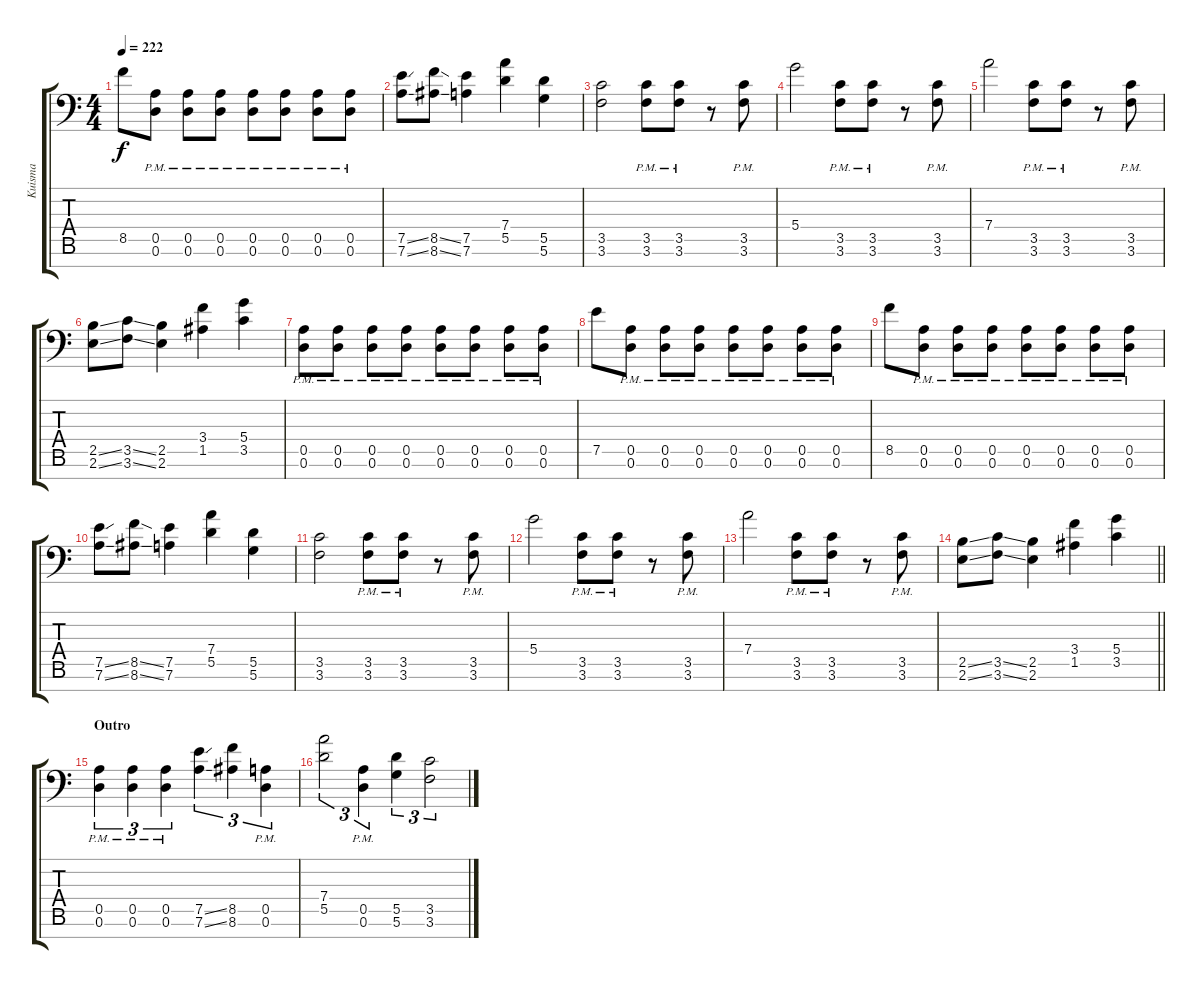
\track ("Kuisma" "Kuisma") {instrument distortionguitar}
\staff {score tabs}
\tuning (E4 B3 G3 D3 A2 D2 A1) {hide}
\ts (4 4)
\tempo 222
\clef f4
\ks c
8.5.8{dy f} (0.5{pm} 0.6{pm}).8 (0.5{pm} 0.6{pm}).8 (0.5{pm} 0.6{pm}).8 (0.5{pm} 0.6{pm}).8 (0.5{pm} 0.6{pm}).8 (0.5{pm} 0.6{pm}).8 (0.5{pm} 0.6{pm}).8 |
(7.5{ss} 7.6{ss}).8 (8.5{ss} 8.6{ss}).8 (7.5 7.6).4 (7.4 5.5).4 (5.5 5.6).4 |
(3.5 3.6).2 (3.5{pm} 3.6{pm}).8 (3.5{pm} 3.6{pm}).8 r.8 (3.5{pm} 3.6{pm}).8 |
5.4.2 (3.5{pm} 3.6{pm}).8 (3.5{pm} 3.6{pm}).8 r.8 (3.5{pm} 3.6{pm}).8 |
7.4.2 (3.5{pm} 3.6{pm}).8 (3.5{pm} 3.6{pm}).8 r.8 (3.5{pm} 3.6{pm}).8 |
(2.5{ss} 2.6{ss}).8 (3.5{ss} 3.6{ss}).8 (2.5 2.6).4 (3.4 1.5).4 (5.4 3.5).4 |
(0.5{pm} 0.6{pm}).8 (0.5{pm} 0.6{pm}).8 (0.5{pm} 0.6{pm}).8 (0.5{pm} 0.6{pm}).8 (0.5{pm} 0.6{pm}).8 (0.5{pm} 0.6{pm}).8 (0.5{pm} 0.6{pm}).8 (0.5{pm} 0.6{pm}).8 |
7.5.8 (0.5{pm} 0.6{pm}).8 (0.5{pm} 0.6{pm}).8 (0.5{pm} 0.6{pm}).8 (0.5{pm} 0.6{pm}).8 (0.5{pm} 0.6{pm}).8 (0.5{pm} 0.6{pm}).8 (0.5{pm} 0.6{pm}).8 |
8.5.8 (0.5{pm} 0.6{pm}).8 (0.5{pm} 0.6{pm}).8 (0.5{pm} 0.6{pm}).8 (0.5{pm} 0.6{pm}).8 (0.5{pm} 0.6{pm}).8 (0.5{pm} 0.6{pm}).8 (0.5{pm} 0.6{pm}).8 |
(7.5{ss} 7.6{ss}).8 (8.5{ss} 8.6{ss}).8 (7.5 7.6).4 (7.4 5.5).4 (5.5 5.6).4 |
(3.5 3.6).2 (3.5{pm} 3.6{pm}).8 (3.5{pm} 3.6{pm}).8 r.8 (3.5{pm} 3.6{pm}).8 |
5.4.2 (3.5{pm} 3.6{pm}).8 (3.5{pm} 3.6{pm}).8 r.8 (3.5{pm} 3.6{pm}).8 |
7.4.2 (3.5{pm} 3.6{pm}).8 (3.5{pm} 3.6{pm}).8 r.8 (3.5{pm} 3.6{pm}).8 |
\barLineRight lightlight
(2.5{ss} 2.6{ss}).8 (3.5{ss} 3.6{ss}).8 (2.5 2.6).4 (3.4 1.5).4 (5.4 3.5).4 |
\section ("" "Outro")
(0.5{pm} 0.6{pm}).4{tu (3 2)} (0.5{pm} 0.6{pm}).4{tu (3 2)} (0.5{pm} 0.6{pm}).4{tu (3 2)} (7.5{ss} 7.6{ss}).4{tu (3 2)} (8.5 8.6).4{tu (3 2)} (0.5{pm} 0.6{pm}).4{tu (3 2)} |
(7.4 5.5).2{tu (3 2)} (0.5{pm} 0.6{pm}).4{tu (3 2)} (5.5 5.6).4{tu (3 2)} (3.5 3.6).2{tu (3 2)}
